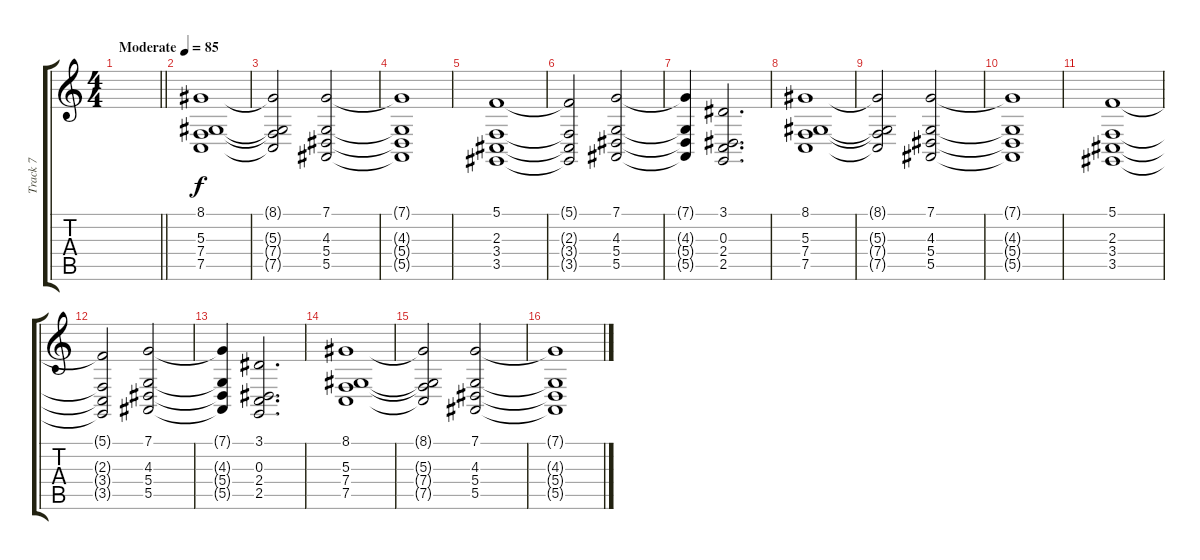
\track ("Track 7" "Track 7") {instrument stringensemble1}
\staff {score tabs}
\tuning (C4 G3 Eb3 Bb2 F2 C2) {hide}
\ts (4 4)
\tempo (85 "Moderate")
\clef g2
\barLineRight lightlight
\ks c
|
(8.1 5.3 7.4 7.5).1 |
(8.1{t} 5.3{t} 7.4{t} 7.5{t}).2 (7.1 4.3 5.4 5.5).2 |
(7.1{t} 4.3{t} 5.4{t} 5.5{t}).1 |
(5.1 2.3 3.4 3.5).1 |
(5.1{t} 2.3{t} 3.4{t} 3.5{t}).2 (7.1 4.3 5.4 5.5).2 |
(7.1{t} 4.3{t} 5.4{t} 5.5{t}).4 (3.1 0.3 2.4 2.5).2{d} |
(8.1 5.3 7.4 7.5).1 |
(8.1{t} 5.3{t} 7.4{t} 7.5{t}).2 (7.1 4.3 5.4 5.5).2 |
(7.1{t} 4.3{t} 5.4{t} 5.5{t}).1 |
(5.1 2.3 3.4 3.5).1 |
(5.1{t} 2.3{t} 3.4{t} 3.5{t}).2 (7.1 4.3 5.4 5.5).2 |
(7.1{t} 4.3{t} 5.4{t} 5.5{t}).4 (3.1 0.3 2.4 2.5).2{d} |
(8.1 5.3 7.4 7.5).1 |
(8.1{t} 5.3{t} 7.4{t} 7.5{t}).2 (7.1 4.3 5.4 5.5).2 |
(7.1{t} 4.3{t} 5.4{t} 5.5{t}).1
